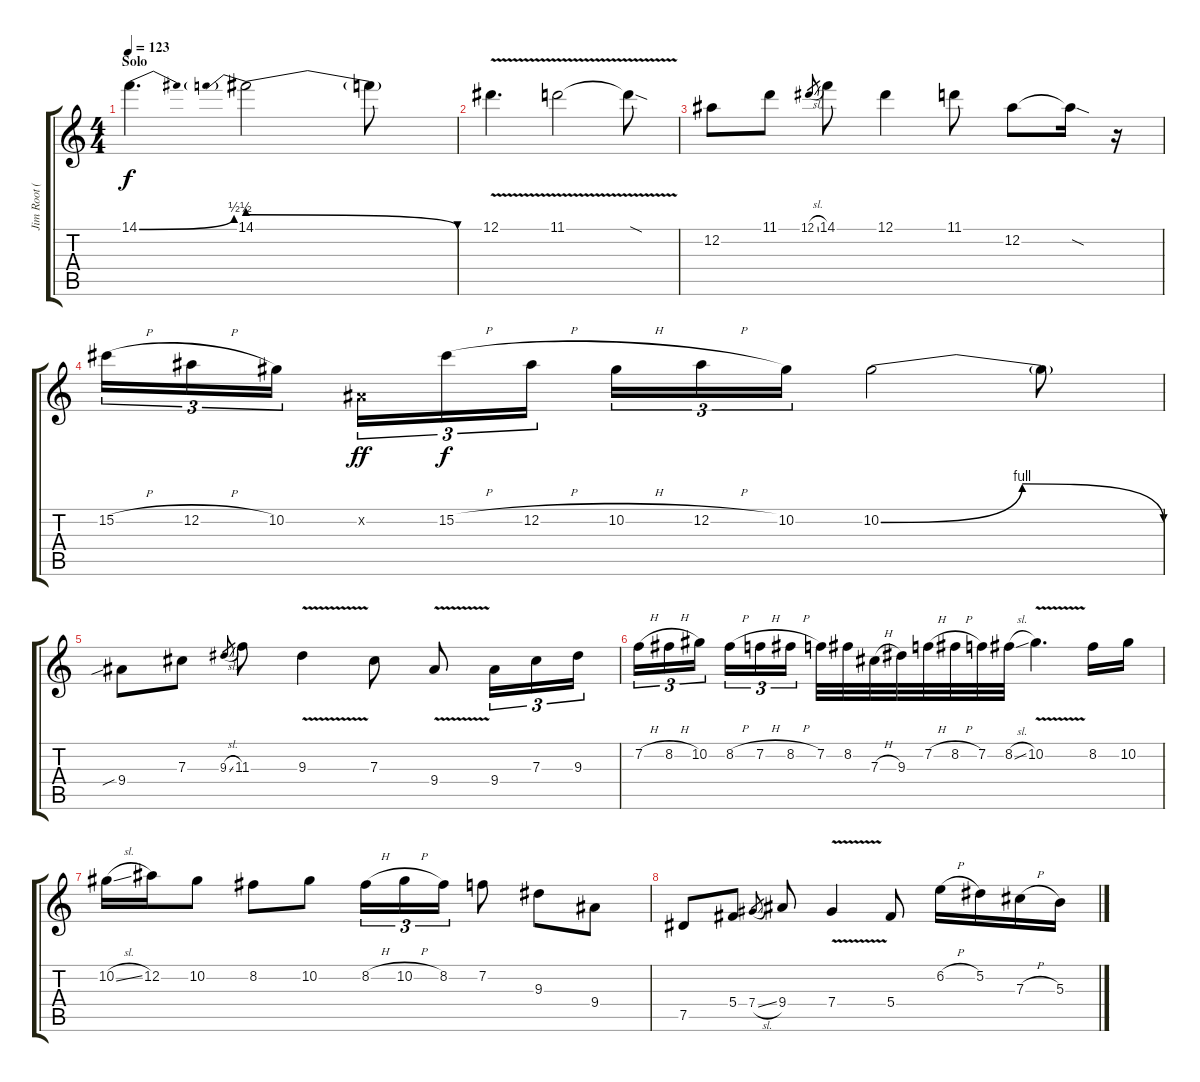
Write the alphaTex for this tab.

\track ("Jim Root (Solo Guitar)" "Jim Root (") {instrument distortionguitar}
\staff {score tabs}
\tuning (Eb4 Bb3 Gb3 Db3 Ab2 Eb2) {hide}
\ts (4 4)
\section ("" "Solo")
\tempo 123
\clef g2
\ks c
14.1{be (bend 0 0 60 2)}.4{d dy f volume 16 balance 11 instrument overdrivenguitar} 14.1{be (prebendrelease 0 2 60 0)}.2 14.1{t}.8 |
12.1{v}.4{d} 11.1{v}.2 11.1{sod t}.8 |
12.2.8 11.1.8 12.1{sl}.8{gr} 14.1.8 12.1.4 11.1.8 12.2.8 12.2{sod t}.16 r.16 |
15.2{h}.16{tu (3 2)} 12.2{h}.16{tu (3 2)} 10.2.16{tu (3 2) beam splitsecondary} 0.2{x}.16{tu (3 2) dy ff} 15.2{h}.16{tu (3 2) dy f} 12.2{h}.16{tu (3 2)} 10.2{h}.16{tu (3 2)} 12.2{h}.16{tu (3 2)} 10.2.16{tu (3 2)} 10.2{be (bendrelease 0 0 15 4 53 4 60 0)}.2 10.2{t}.8 |
9.4{sib}.8 7.3.8 9.3{sl}.8{gr} 11.3.8 9.3{v}.4 7.3.8 9.4{v}.8 9.4.16{tu (3 2)} 7.3.16{tu (3 2)} 9.3.16{tu (3 2)} |
7.2{h}.16{tu (3 2)} 8.2{h}.16{tu (3 2)} 10.2.16{tu (3 2) beam splitsecondary} 8.2{h}.16{tu (3 2)} 7.2{h}.16{tu (3 2)} 8.2{h}.16{tu (3 2)} 7.2.32 8.2.32 7.3{h}.32 9.3.32 7.2{h}.32 8.2{h}.32 7.2.32 8.2{sl}.32 10.2{v}.4{d} 8.2.16 10.2.16 |
10.2{sl}.16 12.2.16 10.2.8 8.2.8 10.2.8 8.2{h}.16{tu (3 2)} 10.2{h}.16{tu (3 2)} 8.2.16{tu (3 2)} 7.2.8 9.3.8 9.4.8 |
7.5.8 5.4.8 7.4{sl}.8{gr} 9.4.8 7.4{v}.4 5.4.8 6.2{h}.16 5.2.16 7.3{h}.16 5.3.16
